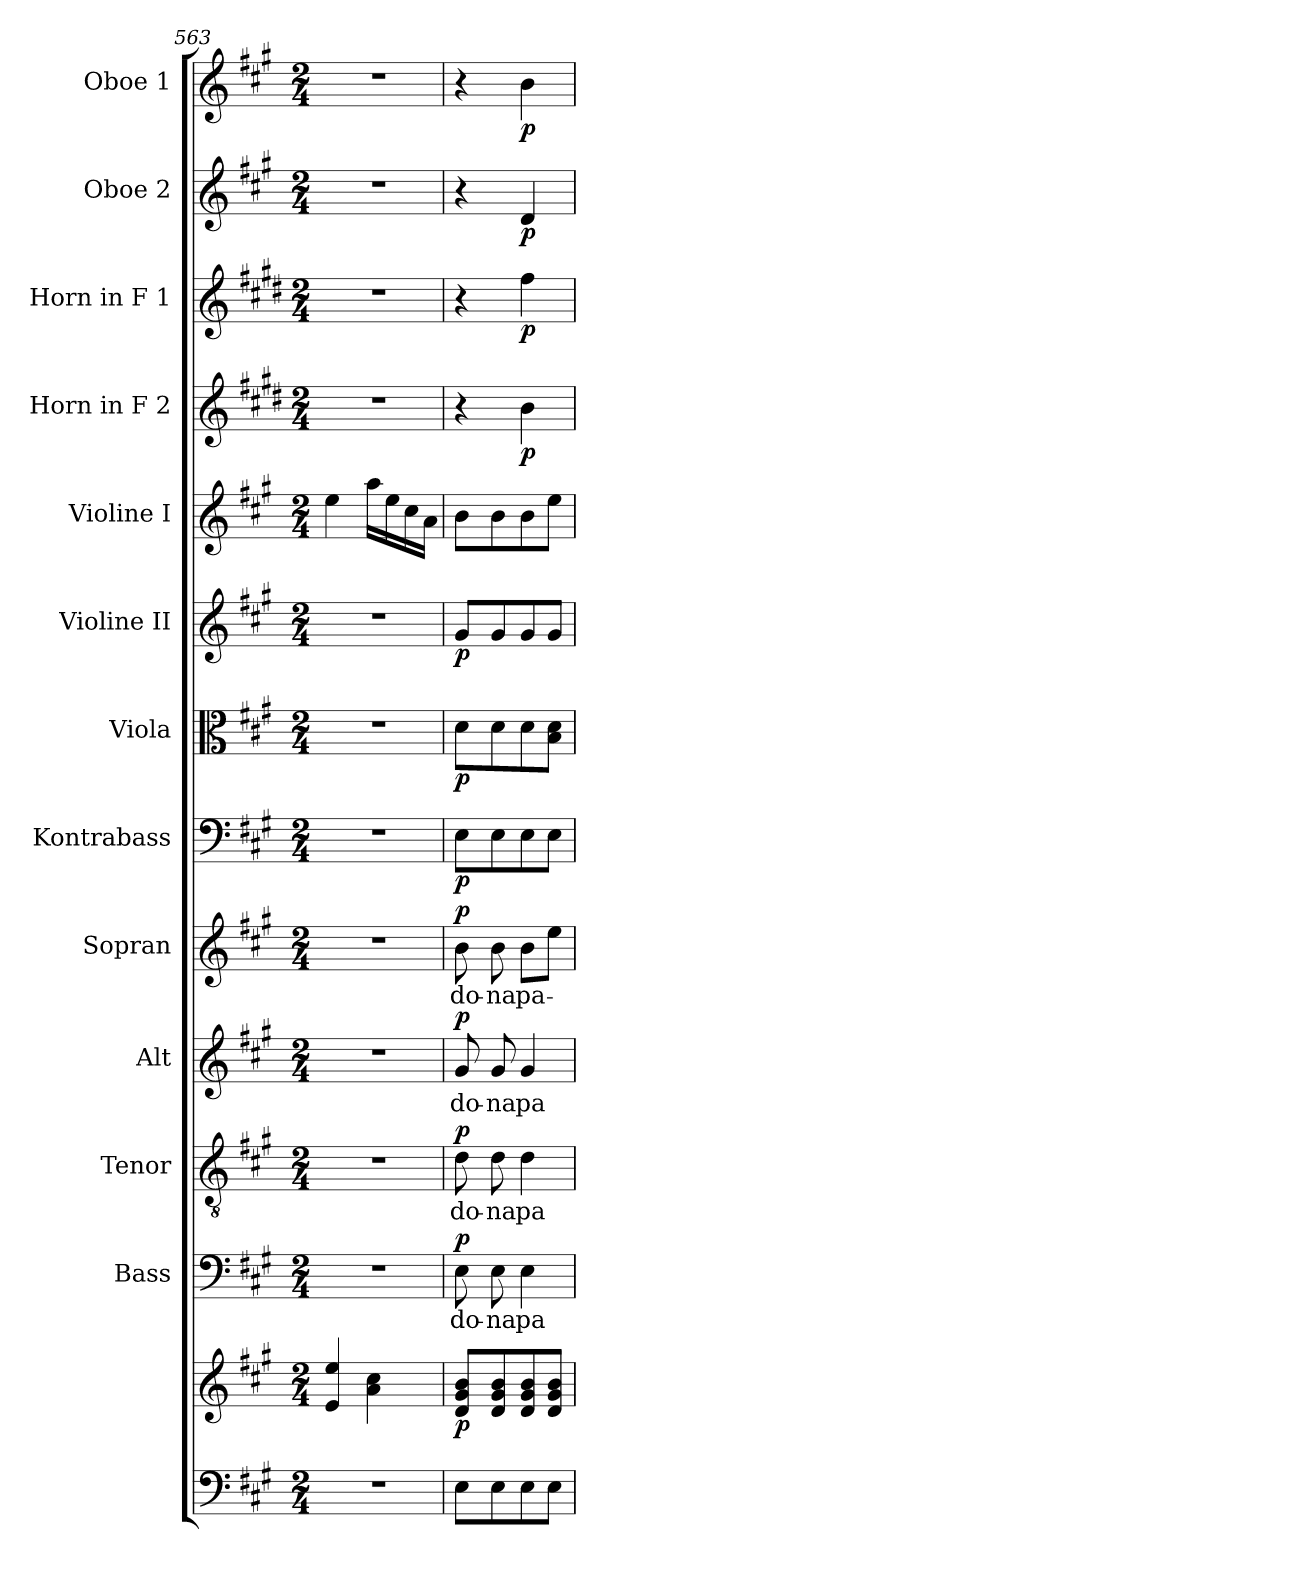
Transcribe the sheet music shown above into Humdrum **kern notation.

**kern	**kern	**dynam	**kern	**text	**dynam	**kern	**text	**dynam	**kern	**text	**dynam	**kern	**text	**dynam	**kern	**dynam	**kern	**dynam	**kern	**dynam	**kern	**kern	**dynam	**kern	**dynam	**kern	**dynam	**kern	**dynam
*part13	*part13	*part13	*part12	*part12	*part12	*part11	*part11	*part11	*part10	*part10	*part10	*part9	*part9	*part9	*part8	*part8	*part7	*part7	*part6	*part6	*part5	*part4	*part4	*part3	*part3	*part2	*part2	*part1	*part1
*staff14	*staff13	*staff13/14	*staff12	*staff12	*staff12	*staff11	*staff11	*staff11	*staff10	*staff10	*staff10	*staff9	*staff9	*staff9	*staff8	*staff8	*staff7	*staff7	*staff6	*staff6	*staff5	*staff4	*staff4	*staff3	*staff3	*staff2	*staff2	*staff1	*staff1
*	*	*	*I"Bass	*	*	*I"Tenor	*	*	*I"Alt	*	*	*I"Sopran	*	*	*I"Kontrabass	*	*I"Viola	*	*I"Violine II	*	*I"Violine I	*I"Horn in F 2	*	*I"Horn in F 1	*	*I"Oboe 2	*	*I"Oboe 1	*
*	*	*	*I'B.	*	*	*I'T.	*	*	*I'A.	*	*	*I'S.	*	*	*I'Kb.	*	*I'Vla.	*	*I'Vl. II	*	*I'Vl. I	*	*	*	*	*I'Ob.. 2	*	*I'Ob. 1	*
!!LO:PB:g=z
*clefF4	*clefG2	*	*clefF4	*	*	*clefGv2	*	*	*clefG2	*	*	*clefG2	*	*	*clefF4	*	*clefC3	*	*clefG2	*	*clefG2	*clefG2	*	*clefG2	*	*clefG2	*	*clefG2	*
*	*	*	*	*	*	*	*	*	*	*	*	*	*	*	*ITrd7c12	*	*	*	*	*	*	*ITrd4c7	*	*ITrd4c7	*	*	*	*	*
*k[f#c#g#]	*k[f#c#g#]	*	*k[f#c#g#]	*	*	*k[f#c#g#]	*	*	*k[f#c#g#]	*	*	*k[f#c#g#]	*	*	*k[f#c#g#]	*	*k[f#c#g#]	*	*k[f#c#g#]	*	*k[f#c#g#]	*k[f#c#g#]	*	*k[f#c#g#]	*	*k[f#c#g#]	*	*k[f#c#g#]	*
*A:	*A:	*	*A:	*	*	*A:	*	*	*A:	*	*	*A:	*	*	*A:	*	*A:	*	*A:	*	*A:	*A:	*	*A:	*	*A:	*	*A:	*
*M2/4	*M2/4	*	*M2/4	*	*	*M2/4	*	*	*M2/4	*	*	*M2/4	*	*	*M2/4	*	*M2/4	*	*M2/4	*	*M2/4	*M2/4	*	*M2/4	*	*M2/4	*	*M2/4	*
=563	=563	=563	=563	=563	=563	=563	=563	=563	=563	=563	=563	=563	=563	=563	=563	=563	=563	=563	=563	=563	=563	=563	=563	=563	=563	=563	=563	=563	=563
2r	4e/ 4ee/	.	2r	.	.	2r	.	.	2r	.	.	2r	.	.	2r	.	2r	.	2r	.	4ee\	2r	.	2r	.	2r	.	2r	.
.	4a\ 4cc#\	.	.	.	.	.	.	.	.	.	.	.	.	.	.	.	.	.	.	.	16aa\LL	.	.	.	.	.	.	.	.
.	.	.	.	.	.	.	.	.	.	.	.	.	.	.	.	.	.	.	.	.	16ee\	.	.	.	.	.	.	.	.
.	.	.	.	.	.	.	.	.	.	.	.	.	.	.	.	.	.	.	.	.	16cc#\	.	.	.	.	.	.	.	.
.	.	.	.	.	.	.	.	.	.	.	.	.	.	.	.	.	.	.	.	.	16a\JJ	.	.	.	.	.	.	.	.
=564	=564	=564	=564	=564	=564	=564	=564	=564	=564	=564	=564	=564	=564	=564	=564	=564	=564	=564	=564	=564	=564	=564	=564	=564	=564	=564	=564	=564	=564
!	!	!LO:DY:b	!	!LO:LY:b	!LO:DY:a	!	!LO:LY:b	!LO:DY:a	!	!LO:LY:b	!LO:DY:a	!	!LO:LY:b	!LO:DY:a	!	!LO:DY:b	!	!LO:DY:b	!	!LO:DY:b	!	!	!	!	!	!	!	!	!
8E\L	8d/ 8g#/ 8b/L	p	8E\	do-	p	8d\	do-	p	8g#/	do-	p	8b\	do-	p	8EE\L	p	8d\L	p	8g#/L	p	8b\L	4r	.	4r	.	4r	.	4r	.
!	!	!	!	!LO:LY:b	!	!	!LO:LY:b	!	!	!LO:LY:b	!	!	!LO:LY:b	!	!	!	!	!	!	!	!	!	!	!	!	!	!	!	!
8E\	8d/ 8g#/ 8b/	.	8E\	-na	.	8d\	-na	.	8g#/	-na	.	8b\	-na	.	8EE\	.	8d\	.	8g#/	.	8b\	.	.	.	.	.	.	.	.
!	!	!	!	!LO:LY:b	!	!	!LO:LY:b	!	!	!LO:LY:b	!	!	!LO:LY:b	!	!	!	!	!	!	!	!	!	!LO:DY:b	!	!LO:DY:b	!	!LO:DY:b	!	!LO:DY:b
8E\	8d/ 8g#/ 8b/	.	4E\	pa-	.	4d\	pa-	.	4g#/	pa-	.	8b\L	pa-	.	8EE\	.	8d\	.	8g#/	.	8b\	4e\	p	4b\	p	4d/	p	4b\	p
8E\J	8d/ 8g#/ 8b/J	.	.	.	.	.	.	.	.	.	.	8ee\J	.	.	8EE\J	.	8B\ 8d\J	.	8g#/J	.	8ee\J	.	.	.	.	.	.	.	.
=	=	=	=	=	=	=	=	=	=	=	=	=	=	=	=	=	=	=	=	=	=	=	=	=	=	=	=	=	=
*-	*-	*-	*-	*-	*-	*-	*-	*-	*-	*-	*-	*-	*-	*-	*-	*-	*-	*-	*-	*-	*-	*-	*-	*-	*-	*-	*-	*-	*-
